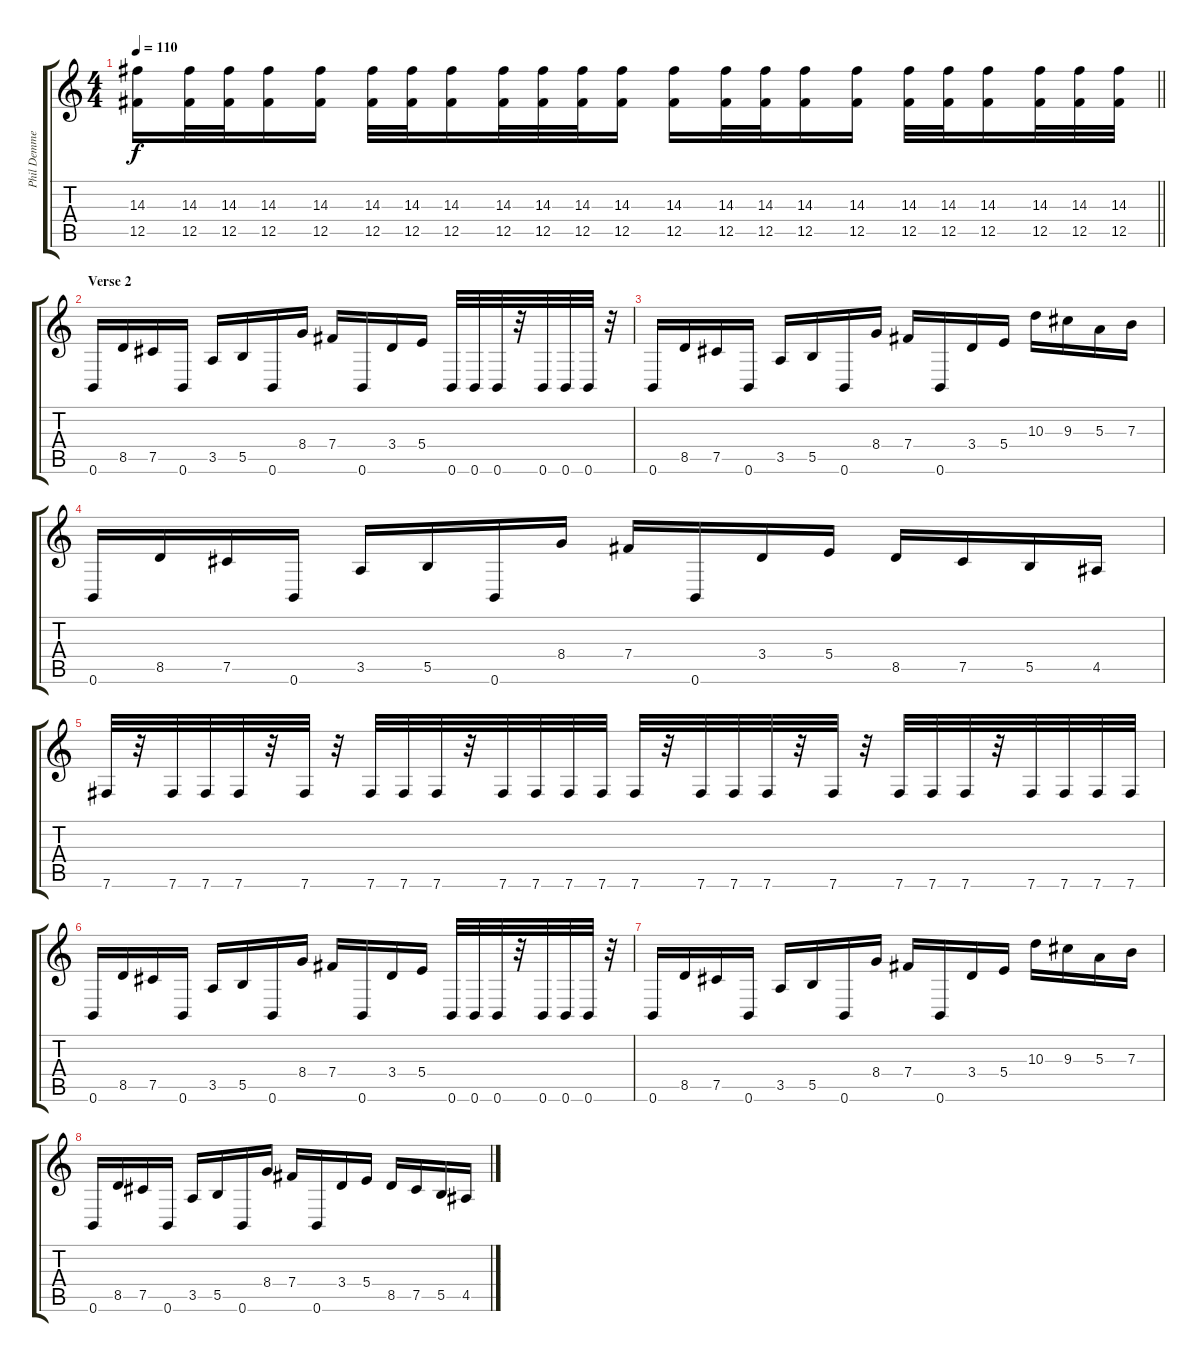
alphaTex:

\track ("Phil Demmel" "Phil Demme") {instrument distortionguitar}
\staff {score tabs}
\tuning (Db4 Ab3 E3 B2 Gb2 B1) {hide}
\ts (4 4)
\tempo 110
\clef g2
\barLineRight lightlight
\ks c
(14.3 12.5).16{dy f} (14.3 12.5).32 (14.3 12.5).32 (14.3 12.5).16 (14.3 12.5).16 (14.3 12.5).32 (14.3 12.5).32 (14.3 12.5).16 (14.3 12.5).32 (14.3 12.5).32 (14.3 12.5).32 (14.3 12.5).16 (14.3 12.5).16 (14.3 12.5).32 (14.3 12.5).32 (14.3 12.5).16 (14.3 12.5).16 (14.3 12.5).32 (14.3 12.5).32 (14.3 12.5).16 (14.3 12.5).32 (14.3 12.5).32 (14.3 12.5).32 |
\section ("" "Verse 2")
0.6.16 8.5.16 7.5.16 0.6.16 3.5.16 5.5.16 0.6.16 8.4.16 7.4.16 0.6.16 3.4.16 5.4.16 0.6.32 0.6.32 0.6.32 r.32 0.6.32 0.6.32 0.6.32 r.32 |
0.6.16 8.5.16 7.5.16 0.6.16 3.5.16 5.5.16 0.6.16 8.4.16 7.4.16 0.6.16 3.4.16 5.4.16 10.3.16 9.3.16 5.3.16 7.3.16 |
0.6.16 8.5.16 7.5.16 0.6.16 3.5.16 5.5.16 0.6.16 8.4.16 7.4.16 0.6.16 3.4.16 5.4.16 8.5.16 7.5.16 5.5.16 4.5.16 |
7.6.32 r.32 7.6.32 7.6.32 7.6.32 r.32 7.6.32 r.32 7.6.32 7.6.32 7.6.32 r.32 7.6.32 7.6.32 7.6.32 7.6.32 7.6.32 r.32 7.6.32 7.6.32 7.6.32 r.32 7.6.32 r.32 7.6.32 7.6.32 7.6.32 r.32 7.6.32 7.6.32 7.6.32 7.6.32 |
0.6.16 8.5.16 7.5.16 0.6.16 3.5.16 5.5.16 0.6.16 8.4.16 7.4.16 0.6.16 3.4.16 5.4.16 0.6.32 0.6.32 0.6.32 r.32 0.6.32 0.6.32 0.6.32 r.32 |
0.6.16 8.5.16 7.5.16 0.6.16 3.5.16 5.5.16 0.6.16 8.4.16 7.4.16 0.6.16 3.4.16 5.4.16 10.3.16 9.3.16 5.3.16 7.3.16 |
0.6.16 8.5.16 7.5.16 0.6.16 3.5.16 5.5.16 0.6.16 8.4.16 7.4.16 0.6.16 3.4.16 5.4.16 8.5.16 7.5.16 5.5.16 4.5.16
